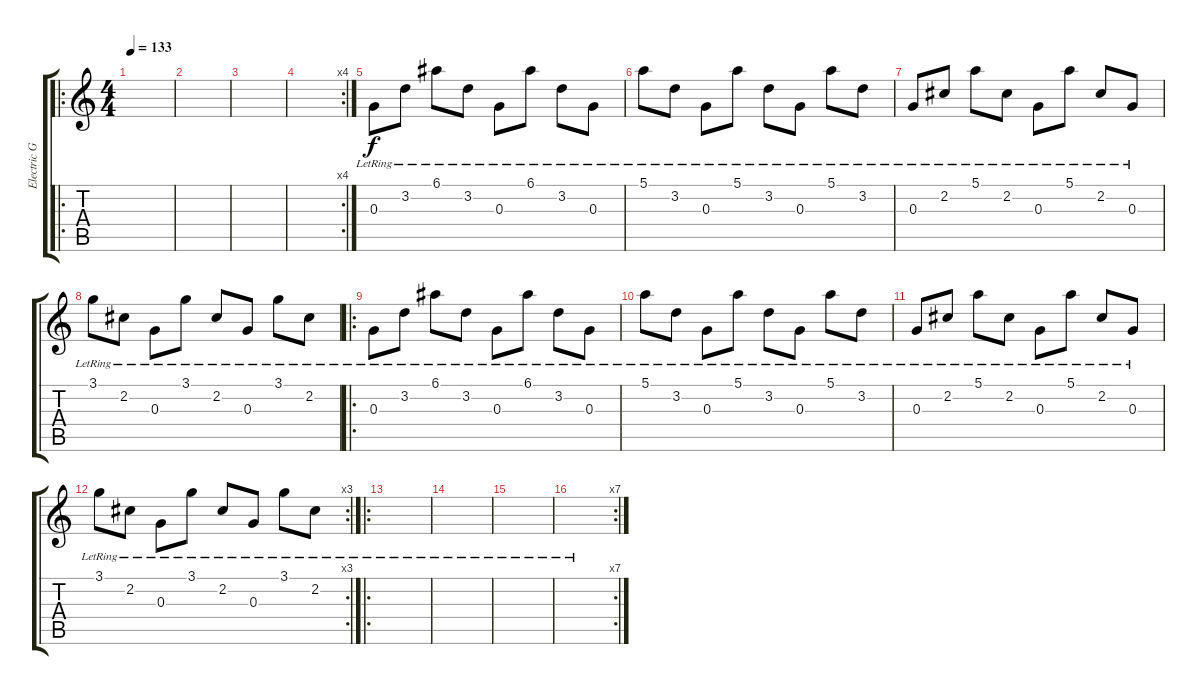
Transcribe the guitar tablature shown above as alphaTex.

\track ("Electric Guitar" "Electric G") {instrument electricguitarclean}
\staff {score tabs}
\tuning (E4 B3 G3 D3 A2 E2) {hide}
\ro
\ts (4 4)
\tempo 133
\clef g2
\ks c
|
|
|
\rc 4
|
0.3{lr}.8 3.2{lr}.8 6.1{lr}.8 3.2{lr}.8 0.3{lr}.8 6.1{lr}.8 3.2{lr}.8 0.3{lr}.8 |
5.1{lr}.8 3.2{lr}.8 0.3{lr}.8 5.1{lr}.8 3.2{lr}.8 0.3{lr}.8 5.1{lr}.8 3.2{lr}.8 |
0.3{lr}.8 2.2{lr}.8 5.1{lr}.8 2.2{lr}.8 0.3{lr}.8 5.1{lr}.8 2.2{lr}.8 0.3{lr}.8 |
3.1{lr}.8 2.2{lr}.8 0.3{lr}.8 3.1{lr}.8 2.2{lr}.8 0.3{lr}.8 3.1{lr}.8 2.2{lr}.8 |
\ro
0.3{lr}.8 3.2{lr}.8 6.1{lr}.8 3.2{lr}.8 0.3{lr}.8 6.1{lr}.8 3.2{lr}.8 0.3{lr}.8 |
5.1{lr}.8 3.2{lr}.8 0.3{lr}.8 5.1{lr}.8 3.2{lr}.8 0.3{lr}.8 5.1{lr}.8 3.2{lr}.8 |
0.3{lr}.8 2.2{lr}.8 5.1{lr}.8 2.2{lr}.8 0.3{lr}.8 5.1{lr}.8 2.2{lr}.8 0.3{lr}.8 |
\rc 3
3.1{lr}.8 2.2{lr}.8 0.3{lr}.8 3.1{lr}.8 2.2{lr}.8 0.3{lr}.8 3.1{lr}.8 2.2{lr}.8 |
\ro
|
|
|
\rc 7
